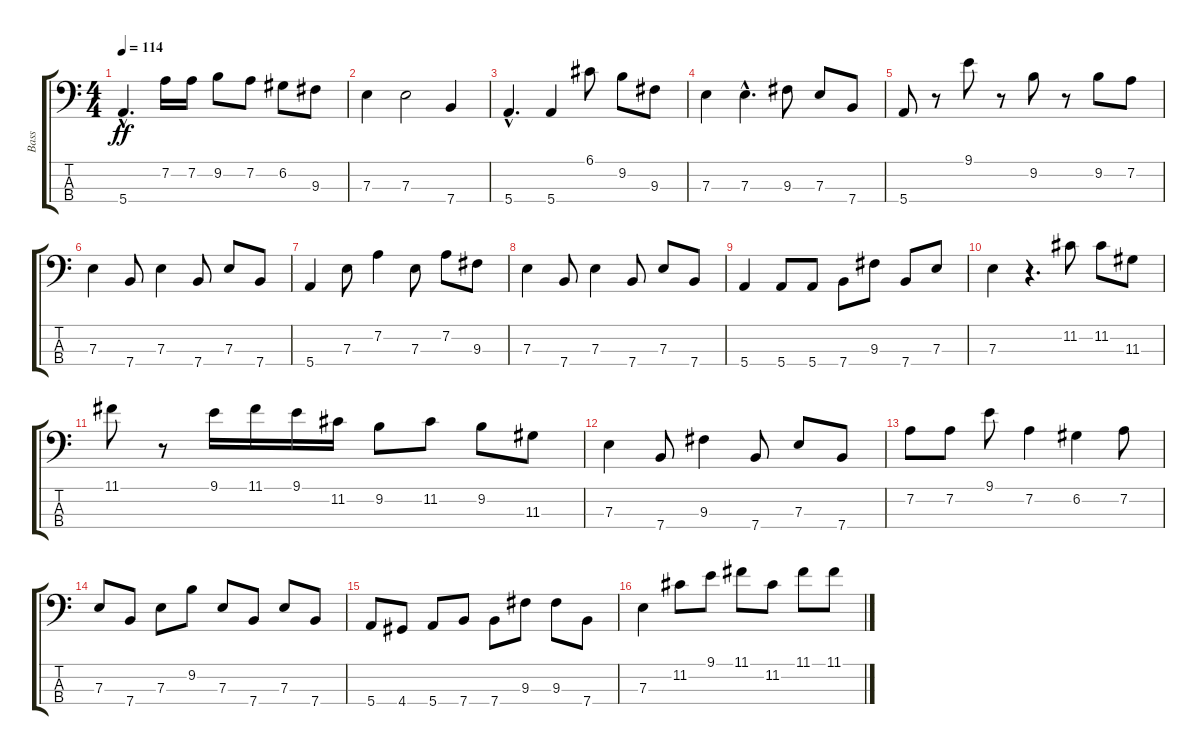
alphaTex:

\track ("Bass" "Bass") {instrument electricbassfinger}
\staff {score tabs}
\tuning (G2 D2 A1 E1) {hide}
\ts (4 4)
\tempo 114
\clef f4
\ks c
5.4{hac}.4{d dy ff} 7.2.16 7.2.16 9.2.8 7.2.8 6.2.8 9.3.8 |
7.3.4 7.3.2 7.4.4 |
5.4{hac}.4{d} 5.4.4 6.1.8 9.2.8 9.3.8 |
7.3.4 7.3{hac}.4{d} 9.3.8 7.3.8 7.4.8 |
5.4.8 r.8 9.1.8 r.8 9.2.8 r.8 9.2.8 7.2.8 |
7.3.4 7.4.8 7.3.4 7.4.8 7.3.8 7.4.8 |
5.4.4 7.3.8 7.2.4 7.3.8 7.2.8 9.3.8 |
7.3.4 7.4.8 7.3.4 7.4.8 7.3.8 7.4.8 |
5.4.4 5.4.8 5.4.8 7.4.8 9.3.8 7.4.8 7.3.8 |
7.3.4 r.4{d} 11.2.8 11.2.8 11.3.8 |
11.1.8 r.8 9.1.16 11.1.16 9.1.16 11.2.16 9.2.8 11.2.8 9.2.8 11.3.8 |
7.3.4 7.4.8 9.3.4 7.4.8 7.3.8 7.4.8 |
7.2.8 7.2.8 9.1.8 7.2.4 6.2.4 7.2.8 |
7.3.8 7.4.8 7.3.8 9.2.8 7.3.8 7.4.8 7.3.8 7.4.8 |
5.4.8 4.4.8 5.4.8 7.4.8 7.4.8 9.3.8 9.3.8 7.4.8 |
7.3.4 11.2.8 9.1.8 11.1.8 11.2.8 11.1.8 11.1.8
